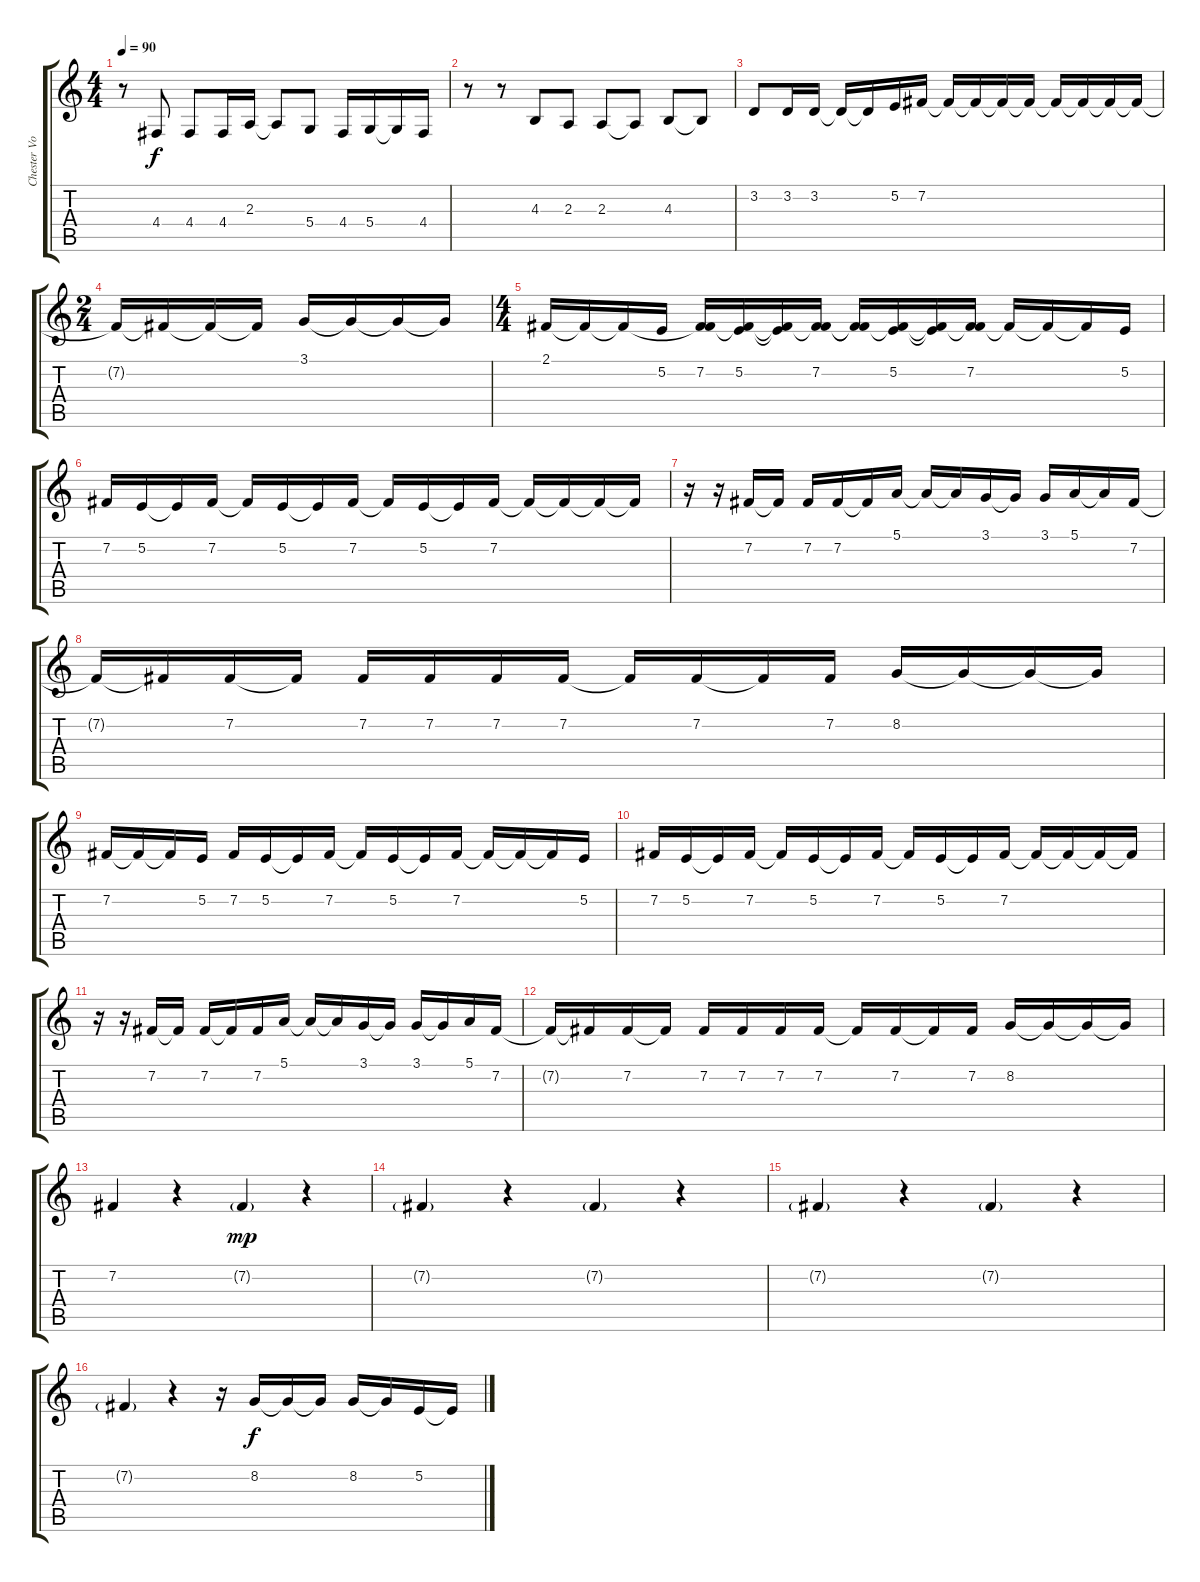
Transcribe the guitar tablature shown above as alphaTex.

\track ("Chester Vocals" "Chester Vo") {instrument harmonica}
\staff {score tabs}
\tuning (E4 B3 G3 D3 A2 E2) {hide}
\ts (4 4)
\tempo 90
\clef g2
\ks c
r.8{dy f} 4.4.8 4.4.8 4.4.16 2.3.16 2.3{t}.8 5.4.8 4.4.16 5.4.16 5.4{t}.16 4.4.16 |
r.8 r.8 4.3.8 2.3.8 2.3.8 2.3{t}.8 4.3.8 4.3{t}.8 |
3.2.8 3.2.16 3.2.16 3.2{t}.16 3.2{t}.16 5.2.16 7.2.16 7.2{t}.16 7.2{t}.16 7.2{t}.16 7.2{t}.16 7.2{t}.16 7.2{t}.16 7.2{t}.16 7.2{t}.16 |
\ts (2 4)
7.2{t}.16 7.2{t}.16 7.2{t}.16 7.2{t}.16 3.1.16 3.1{t}.16 3.1{t}.16 3.1{t}.16 |
\ts (4 4)
2.1.16 2.1{t}.16 2.1{t}.16 5.2.16 (2.1{t} 7.2).16 (2.1{t} 5.2).16 (2.1{t} 5.2{t}).16 (2.1{t} 7.2).16 (2.1{t} 7.2{t}).16 (2.1{t} 5.2).16 (2.1{t} 5.2{t}).16 (2.1{t} 7.2).16 7.2{t}.16 7.2{t}.16 7.2{t}.16 5.2.16 |
7.2.16 5.2.16 5.2{t}.16 7.2.16 7.2{t}.16 5.2.16 5.2{t}.16 7.2.16 7.2{t}.16 5.2.16 5.2{t}.16 7.2.16 7.2{t}.16 7.2{t}.16 7.2{t}.16 7.2{t}.16 |
r.16 r.16 7.2.16 7.2{t}.16 7.2.16 7.2.16 7.2{t}.16 5.1.16 5.1{t}.16 5.1{t}.16 3.1.16 3.1{t}.16 3.1.16 5.1.16 5.1{t}.16 7.2.16 |
7.2{t}.16 7.2{t}.16 7.2.16 7.2{t}.16 7.2.16 7.2.16 7.2.16 7.2.16 7.2{t}.16 7.2.16 7.2{t}.16 7.2.16 8.2.16 8.2{t}.16 8.2{t}.16 8.2{t}.16 |
7.2.16 7.2{t}.16 7.2{t}.16 5.2.16 7.2.16 5.2.16 5.2{t}.16 7.2.16 7.2{t}.16 5.2.16 5.2{t}.16 7.2.16 7.2{t}.16 7.2{t}.16 7.2{t}.16 5.2.16 |
7.2.16 5.2.16 5.2{t}.16 7.2.16 7.2{t}.16 5.2.16 5.2{t}.16 7.2.16 7.2{t}.16 5.2.16 5.2{t}.16 7.2.16 7.2{t}.16 7.2{t}.16 7.2{t}.16 7.2{t}.16 |
r.16 r.16 7.2.16 7.2{t}.16 7.2.16 7.2{t}.16 7.2.16 5.1.16 5.1{t}.16 5.1{t}.16 3.1.16 3.1{t}.16 3.1.16 3.1{t}.16 5.1.16 7.2.16 |
7.2{t}.16 7.2{t}.16 7.2.16 7.2{t}.16 7.2.16 7.2.16 7.2.16 7.2.16 7.2{t}.16 7.2.16 7.2{t}.16 7.2.16 8.2.16 8.2{t}.16 8.2{t}.16 8.2{t}.16 |
7.2.4 r.4 7.2{g}.4{dy mp} r.4 |
7.2{g}.4 r.4 7.2{g}.4 r.4 |
7.2{g}.4 r.4 7.2{g}.4 r.4 |
7.2{g}.4 r.4 r.16 8.2.16{dy f} 8.2{t}.16 8.2{t}.16 8.2.16 8.2{t}.16 5.2.16 5.2{t}.16
